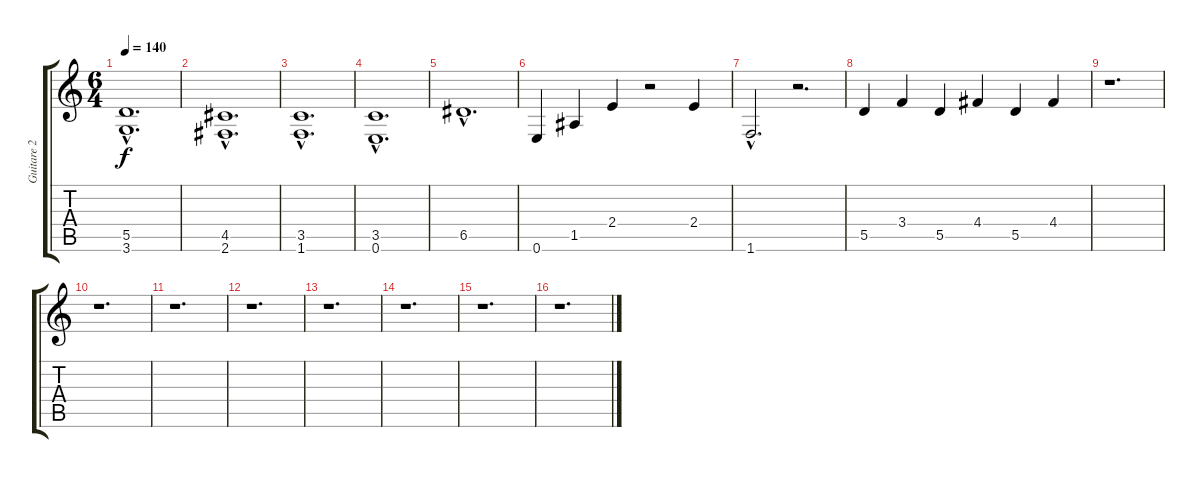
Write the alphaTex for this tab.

\track ("Guitare 2" "Guitare 2") {instrument electricguitarclean}
\staff {score tabs}
\tuning (E4 B3 G3 D3 A2 E2) {hide}
\ts (6 4)
\tempo 140
\clef g2
\ks c
(5.5{hac} 3.6{hac}).1{d dy f} |
(4.5{hac} 2.6{hac}).1{d} |
(3.5{hac} 1.6{hac}).1{d} |
(3.5{hac} 0.6{hac}).1{d} |
6.5{hac}.1{d} |
0.6.4 1.5.4 2.4.4 r.2 2.4.4 |
1.6{hac}.2{d} r.2{d} |
5.5.4 3.4.4 5.5.4 4.4.4 5.5.4 4.4.4 |
r.1{d} |
r.1{d} |
r.1{d} |
r.1{d} |
r.1{d} |
r.1{d} |
r.1{d} |
r.1{d}
